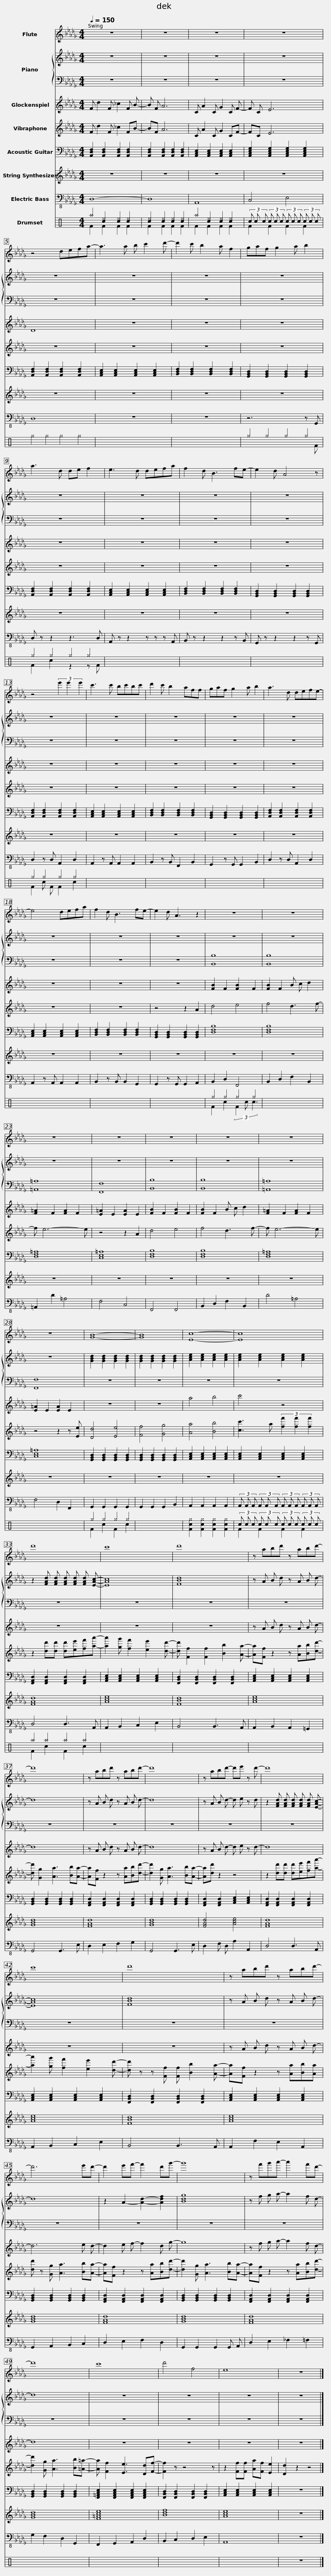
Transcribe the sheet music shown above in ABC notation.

X:1
%%score 1 { 2 | 3 } 4 5 6 7 8 ( 9 10 )
L:1/8
Q:1/4=150
M:4/4
I:linebreak $
K:Db
V:1 treble
V:2 treble
V:3 bass
V:4 treble transpose=24
V:5 treble
V:6 bass
V:7 treble
V:8 bass-8
V:9 perc
K:none
V:10 perc
K:none
V:1
 z8 | z8 | z8 | z8 | z4 defa- |$ %5
 a3 a b c'2 d'- | d'2 c' b2 a f2 | gaf g2 a b2 | a3 d de f2 | e3 d defa | %10
 f2 d B3 fe- |$ e2 d A4 z | z4 (3e'2 e'2 e'2 | c'3 c' bc'bc' | d'2 c' b2 aff | %15
 gaf g2 a b2 |$ a3 d defe- | e4 defa | f2 d B3 fe- | e2 d A3 z2 | %20
 z8 | z8 | z8 | z8 |$ z8 | %25
 z8 | z8 | z8 | [GB]8- | [GB]8 | %30
 [Ec]8- | [Ec]8 |$ d'8 | c'8 | d'8 | %35
 z abd' z abd'- |$ d'8 | z abd' z abd'- | d'8 | z abd'- d'e' z d'- |$ %40
 d'8 | c'8 | d'8 | z abd' z abd'- |$ d'6 e'd'- | %45
 d'2 e'f'- f'2 d'g'- | g'8 | z f'g'a'- a'2 f'd'- | d'8 |$ c'8 | %50
 d'4 f4 | e8 | z8 |] %53
V:2
 z8 | z8 | z8 | z8 | z8 |$ %5
 z8 | z8 | z8 | z8 | z8 | %10
 z8 |$ z8 | z8 | z8 | z8 | %15
 z8 |$ z8 | z8 | z8 | z8 | %20
 z8 | z8 | z8 | z8 |$ z8 | %25
 z8 | z8 | z8 | [GBd]2 [GBd]2 [GBd]2 [GBd]2 | [GBd]2 [GBd]2 [GBd]2 [GBd]2 | %30
 [Ace]2 [Ace]2 [Ace]2 [Ace]2 | [Ace]2 [Ace]2 [Ace]2 [Ace]2 |$ z2 [FAd] [FAd] [FAd] [FAd] [FAd] [EAc]- | [EAc]8 | [FBd]8 | %35
 z A B d z A B d- |$ d8 | z A B d z A B d- | d8 | z A B d- d e z d |$ %40
 z2 [FAd] [FAd] [FAd] [FAd] [FAd] [EAc]- | [EAc]8 | [FBd]8 | z A B d z A B d- |$ d8 | %45
 z2 A2- [Ad]2- [Adf]2 | [Bdg]8 | z f g a- a2 f d- | d8 |$ z8 | %50
 z8 | z8 | z8 |] %53
V:3
 z8 | z8 | z8 | z8 | z8 |$ %5
 z8 | z8 | z8 | z8 | z8 | %10
 z8 |$ z8 | z8 | z8 | z8 | %15
 z8 |$ z8 | z8 | z8 | z8 | %20
 [B,,B,]8 | [B,,B,]8 | [=A,,=A,]8 | [F,,F,]8 |$ [B,,B,]8 | %25
 [B,,B,]8 | [=A,,=A,]8 | [F,,F,]8 | z8 | z8 | %30
 z8 | z8 |$ z8 | z8 | z8 | %35
 z8 |$ z8 | z8 | z8 | z8 |$ %40
 z8 | z8 | z8 | z8 |$ z8 | %45
 z8 | z8 | z8 | z8 |$ z8 | %50
 z8 | z8 | z8 |] %53
V:4
 F d2 F _c2 F B- | B F A6 | C A2 C G2 C F- | F C E6 | D8 |$ %5
 z8 | z8 | z8 | z8 | z8 | %10
 z8 |$ z8 | z8 | z8 | z8 | %15
 z8 |$ z8 | z8 | z8 | z8 | %20
 [FB]2 F2 [FB]2 F2 | [FB]2 F2 B c d2 | [F=A]2 F2 [FA]2 F2 | [E=A]2 E2 [EA]2 E2 |$ [FB]2 F2 [FB]2 F2 | %25
 [FB]2 F2 B c d2 | [F=A]2 F2 [FA]2 F2 | [E=A]2 E2 [EA]2 E2 | z8 | z8 | %30
 a4 b4 | c'4 z4 |$ z8 | z8 | z8 | %35
 z A B d z A B d- |$ d8 | z A B d z A B d- | d8 | z A B d- d e z d- |$ %40
 d8 | z8 | z8 | z A B d z A B d- |$ d6 e d- | %45
 d2 e f- f2 d g- | g8 | z f g a- a2 f d- | d8 |$ z8 | %50
 z8 | z8 | z8 |] %53
V:5
 F d2 F _c2 FB- | BF A6 | C A2 C G2 CF- | FC E6 | z8 |$ %5
 z8 | z8 | z8 | z8 | z8 | %10
 z8 |$ z8 | z8 | z8 | z8 | %15
 z8 |$ z8 | z8 | z8 | z4 z2 A2 | %20
 d4 e4 | f4 d3 f- | f e6- e | z4 z2 A2 |$ d4 e4 | %25
 f4 d3 f- | f e6- e | z4 z2 z [Ee] | [Dd]4 [Ee]4 | [Ff]4 [Gg]4 | %30
 [Aa]4 [Bb]4 | [cc']3 a (3[ff']2 [ff']2 [ff']2 |$ z2 [dd'][dd'] [dd'][ee'][ff'][aa']- | [aa']2 [gg'] [ff']2 [ee']2 [dd']- | [dd'] [Ff]2 [Ff]2 [Bb]2 [Aa]- | %35
 [Aa][Ff] z2 z [Aa][Bb][dd']- |$ [dd'] [Gg]2 [Aa]3 [Bb][Aa]- | [Aa][Ff] z2 z [Aa][Bb][dd']- | [dd']2 [Gg] [Aa]3 [Bb][Aa]- | [Aa][dd'] z2 z4 |$ %40
 z2 [dd'][dd'] [dd'][ee'][ff'][aa']- | [aa']2 [gg'] [ff']2 [ee']2 [dd']- | [dd'] z z [Ff] [Ff] [Bb]2 [Aa]- | [Aa][Ff] z2 z [Aa][Bb][Aa] |$ [dd'] z [Gg] [Aa]3 [Bb][Aa]- | %45
 [Aa][Ff] z2 z [Aa][Bb][dd']- | [dd']2 [Gg] [Aa]3 [Bb][Aa]- | [Aa][Ff] z2 z [Aa][Bb][dd']- | [dd']2 [Gg] [Aa]3 [Bb][=A=a]- |$ [Aa] [Ff]2 [Ee]3 [Dd][Ff]- | %50
 [Ff]2 z z4 z | z2 [Ff][Ff] [Aa][Ff] [Ee]2 | [Dd]2 z2 z4 |] %53
V:6
 [A,,D,F,]2 [A,,D,F,]2 [A,,D,F,]2 [A,,D,F,]2 | [A,,D,F,]2 [A,,D,F,]2 [A,,D,F,]2 [A,,D,F,]2 | [A,,C,E,]2 [A,,C,E,]2 [A,,C,E,]2 [A,,C,E,]2 | [A,,C,E,G,]2 [A,,C,E,G,]2 [A,,C,E,G,]2 [A,,C,E,G,]2 | [A,,D,F,]2 [A,,D,F,]2 [A,,D,F,]2 [A,,D,F,]2 |$ %5
 [A,,C,E,]2 [A,,C,E,]2 [A,,C,E,]2 [A,,C,E,]2 | [B,,D,F,]2 [B,,D,F,]2 [B,,D,F,]2 [B,,D,F,]2 | [G,,B,,D,]2 [G,,B,,D,]2 [G,,B,,D,]2 [G,,B,,D,]2 | [A,,D,F,]2 [A,,D,F,]2 [A,,D,F,]2 [A,,D,F,]2 | [A,,C,E,]2 [A,,C,E,]2 [A,,C,E,]2 [A,,C,E,]2 | %10
 [B,,D,F,]2 [B,,D,F,]2 [B,,D,F,]2 [B,,D,F,]2 |$ [G,,B,,D,]2 [G,,B,,D,]2 [G,,B,,D,]2 [G,,B,,D,]2 | [A,,D,F,]2 [A,,D,F,]2 [A,,D,F,]2 [A,,D,F,]2 | [A,,C,E,]2 [A,,C,E,]2 [A,,C,E,]2 [A,,C,E,]2 | [B,,D,F,]2 [B,,D,F,]2 [B,,D,F,]2 [B,,D,F,]2 | %15
 [G,,B,,D,]2 [G,,B,,D,]2 [G,,B,,D,]2 [G,,B,,D,]2 |$ [A,,D,F,]2 [A,,D,F,]2 [A,,D,F,]2 [A,,D,F,]2 | [A,,C,E,]2 [A,,C,E,]2 [A,,C,E,]2 [A,,C,E,]2 | [B,,D,F,]2 [B,,D,F,]2 [B,,D,F,]2 [B,,D,F,]2 | [G,,B,,D,]2 [G,,B,,D,]2 [G,,B,,D,]2 [G,,B,,D,]2 | %20
 [D,F,B,]8 | [D,F,B,]8 | [D,F,=A,]8 | [C,E,=A,]8 |$ [D,F,B,]8 | %25
 [D,F,B,]8 | [D,F,=A,]8 | [C,E,=A,]8 | [G,,B,,D,]2 [G,,B,,D,]2 [G,,B,,D,]2 [G,,B,,D,]2 | [G,,B,,D,]2 [G,,B,,D,]2 [G,,B,,D,]2 [G,,B,,D,]2 | %30
 [A,,C,E,]2 [A,,C,E,]2 [A,,C,E,]2 [A,,C,E,]2 | [A,,C,E,]2 [A,,C,E,]2 [A,,C,E,]2 [A,,C,E,]2 |$ [F,,A,,D,]2 [F,,A,,D,]2 [F,,A,,D,]2 [F,,A,,D,]2 | [A,,C,E,]2 [A,,C,E,]2 [A,,C,E,]2 [A,,C,E,]2 | [F,,B,,D,]2 [F,,B,,D,]2 [F,,B,,D,]2 [F,,B,,D,]2 | %35
 [A,,C,E,]2 [A,,C,E,]2 [A,,C,E,]2 [A,,C,E,]2 |$ [G,,B,,D,]2 [G,,B,,D,]2 [G,,B,,D,]2 [G,,B,,D,]2 | [F,,A,,D,]2 [F,,A,,D,]2 [F,,A,,D,]2 [F,,A,,D,]2 | [G,,B,,D,]2 [G,,B,,D,]2 [G,,B,,D,]2 [G,,B,,D,]2 | [F,,A,,D,]2 [F,,A,,D,]2 [A,,C,E,]2 [A,,C,E,]2 |$ %40
 [F,,A,,D,]2 [F,,A,,D,]2 [F,,A,,D,]2 [F,,A,,D,]2 | [A,,C,E,]2 [A,,C,E,]2 [A,,C,E,]2 [A,,C,E,]2 | [F,,B,,D,]2 [F,,B,,D,]2 [F,,B,,D,]2 [F,,B,,D,]2 | [A,,C,E,]2 [A,,C,E,]2 [A,,C,E,]2 [A,,C,E,]2 |$ [G,,B,,D,]2 [G,,B,,D,]2 [G,,B,,D,]2 [G,,B,,D,]2 | %45
 [F,,A,,D,]2 [F,,A,,D,]2 [F,,A,,D,]2 [F,,A,,D,]2 | [G,,B,,D,]2 [G,,B,,D,]2 [G,,B,,D,]2 [G,,B,,D,]2 | [F,,A,,D,]2 [F,,A,,D,]2 [F,,A,,D,]2 [F,,A,,D,]2 | [G,,B,,D,]2 [G,,B,,D,]2 [G,,B,,D,]2 [G,,B,,D,]2 |$ [F,,=A,,C,E,]2 [F,,A,,C,E,]2 [F,,A,,C,E,]2 [F,,A,,C,E,]2 | %50
 [F,,B,,D,]2 [F,,B,,D,]2 [F,,B,,D,]2 [F,,B,,D,]2 | [A,,C,E,]2 [A,,C,E,]2 [A,,C,E,]2 [A,,C,E,]2 | z8 |] %53
V:7
 z8 | z8 | z8 | z8 | z8 |$ %5
 z8 | z8 | z8 | z8 | z8 | %10
 z8 |$ z8 | z8 | z8 | z8 | %15
 z8 |$ z8 | z8 | z8 | z8 | %20
 z8 | z8 | z8 | z8 |$ z8 | %25
 z8 | z8 | z8 | z8 | z8 | %30
 z8 | z8 |$ [FAd]8 | [Ace]8 | [FBd]8 | %35
 [Ace]8 |$ [GBd]8 | [FAd]8 | [GBd]8 | [FAd]4 [Ace]4 |$ %40
 [FAd]8 | [Ace]8 | [FBd]8 | [Ace]8 |$ [GBd]8 | %45
 [FAd]8 | [GBd]8 | [FAd]8 | [GBd]8 |$ [F=Ace]8 | %50
 [Bdf]8 | [Ace]8 | z8 |] %53
V:8
 D,8- | D,8 | A,,8 | C,4 E,4 | D,8 |$ %5
 z8 | z8 | z6 z G,, | D, z z2 z3 D, | A,, z z2 z z z A,, | %10
 B,, z z2 z2 z B,, |$ G,, z z2 z2 z G,, | D,2 z D, A,,2 D,2 | A,,2 z A,, A,,2 A,,2 | B,,2 z B,, F,,2 B,,2 | %15
 G,,2 z G,, G,,2 B,,2 |$ D,2 z D, A,,2 D,2 | A,,2 z A,, A,,2 A,,2 | B,,2 z B,, B,,2 G,,2 | G,,2 z G,, G,,2 A,,2 | %20
 B,,2 D,2 F,,4 | B,,2 D,2 F,2 B,,2 | =A,,2 D2 =A,4 | F,4 C,4 |$ F,,4 F,,4 | %25
 B,,2 D,2 F,2 B,,2 | D4 =A,4 | F,4 D,2 F,,2 | G,,2 G,,2 G,,2 G,,2 | G,,2 G,,2 G,,2 B,,2 | %30
 A,,2 A,,2 A,,2 A,,2 | (3A,, A,, A,, (3A,, A,, A,, (3A,, A,, A,, (3A,, A,, A,, |$ D,4 D,3 A,, | A,,2 B,,2 C,2 E,2 | B,,4 B,,3 A,, | %35
 A,,2 B,,2 A,,2 =G,,2 |$ G,,4 G,,3 E, | D,2 E,2 F,2 G,2 | G,,4 G,,3 E, | D,2 F, D, A,2 A,,2 |$ %40
 D,4 D,3 A,, | A,,2 B,,2 C,2 E,2 | B,,4 B,,3 A,, | A,,2 F,2 E,2 A,,2 |$ G,,2 A,,2 B,,2 C,2 | %45
 D,2 E,2 F,2 D,2 | G,,2 G,,2 G,,2 G,, A,, | D,2 E,2 _F,2 =F,2 | G,2 F,2 D,2 G,,2 |$ F,,2 G,,2 A,,2 D,2 | %50
 B,,2 C,2 D,2 E,2 | A,,8 | z8 |] %53
V:9
[K:C] ^a2 [c^e]2 [c^e]2 [c^e]2 | [c^e]2 [c^e]2 [c^e]2 [c^e]2 | ^a2 [c^e]2 [c^e]2 [c^e]2 | (3c c c (3c c c (3c c c (3c c c | ^g2 ^g2 ^g2 ^g2 |$ %5
 x8 | x8 | ^g2 ^g2 ^g2 ^g2 | ^g2 ^g2 ^g2 ^g2 | x8 | %10
 x8 |$ x8 | ^g2 ^g2 ^g2 ^g2 | x8 | x8 | %15
 x8 |$ x8 | x8 | x8 | x8 | %20
 ^g2 ^g2 ^g2 ^g2 | x8 | x8 | x8 |$ x8 | %25
 x8 | x8 | x8 | ^g2 ^g2 ^g2 ^g2 | x8 | %30
 [Fc^g]2 [Fc^g]2 [Fc^g]2 [Fc^g]2 | (3c c c (3c c c (3c c c (3c c c |$ ^a2 ^a2 ^a2 ^a2 | x8 | x8 | %35
 x8 |$ x8 | x8 | x8 | x8 |$ %40
 x8 | x8 | x8 | x8 |$ x8 | %45
 x8 | x8 | x8 | x8 |$ x8 | %50
 x8 | x8 | z8 |] %53
V:10
[K:C] F2 F2 F2 F2 | F2 F2 F2 F2 | F2 F2 F2 F2 | F2 F2 F2 F2 | x8 |$ %5
 x8 | x8 | x7 F | F2 c2 z2 z F | x8 | %10
 x8 |$ x8 | F2 c F F2 c2 | x8 | x8 | %15
 x8 |$ x8 | x8 | x8 | x8 | %20
 F2 c2 (3F2 c c3 | x8 | x8 | x8 |$ x8 | %25
 x8 | x8 | x8 | F2 c2 F2 c2 | x8 | %30
 x8 | F2 F2 F2 F2 |$ F2 c2 F2 c2 | x8 | x8 | %35
 x8 |$ x8 | x8 | x8 | x8 |$ %40
 x8 | x8 | x8 | x8 |$ x8 | %45
 x8 | x8 | x8 | x8 |$ x8 | %50
 x8 | x8 | x8 |] %53
